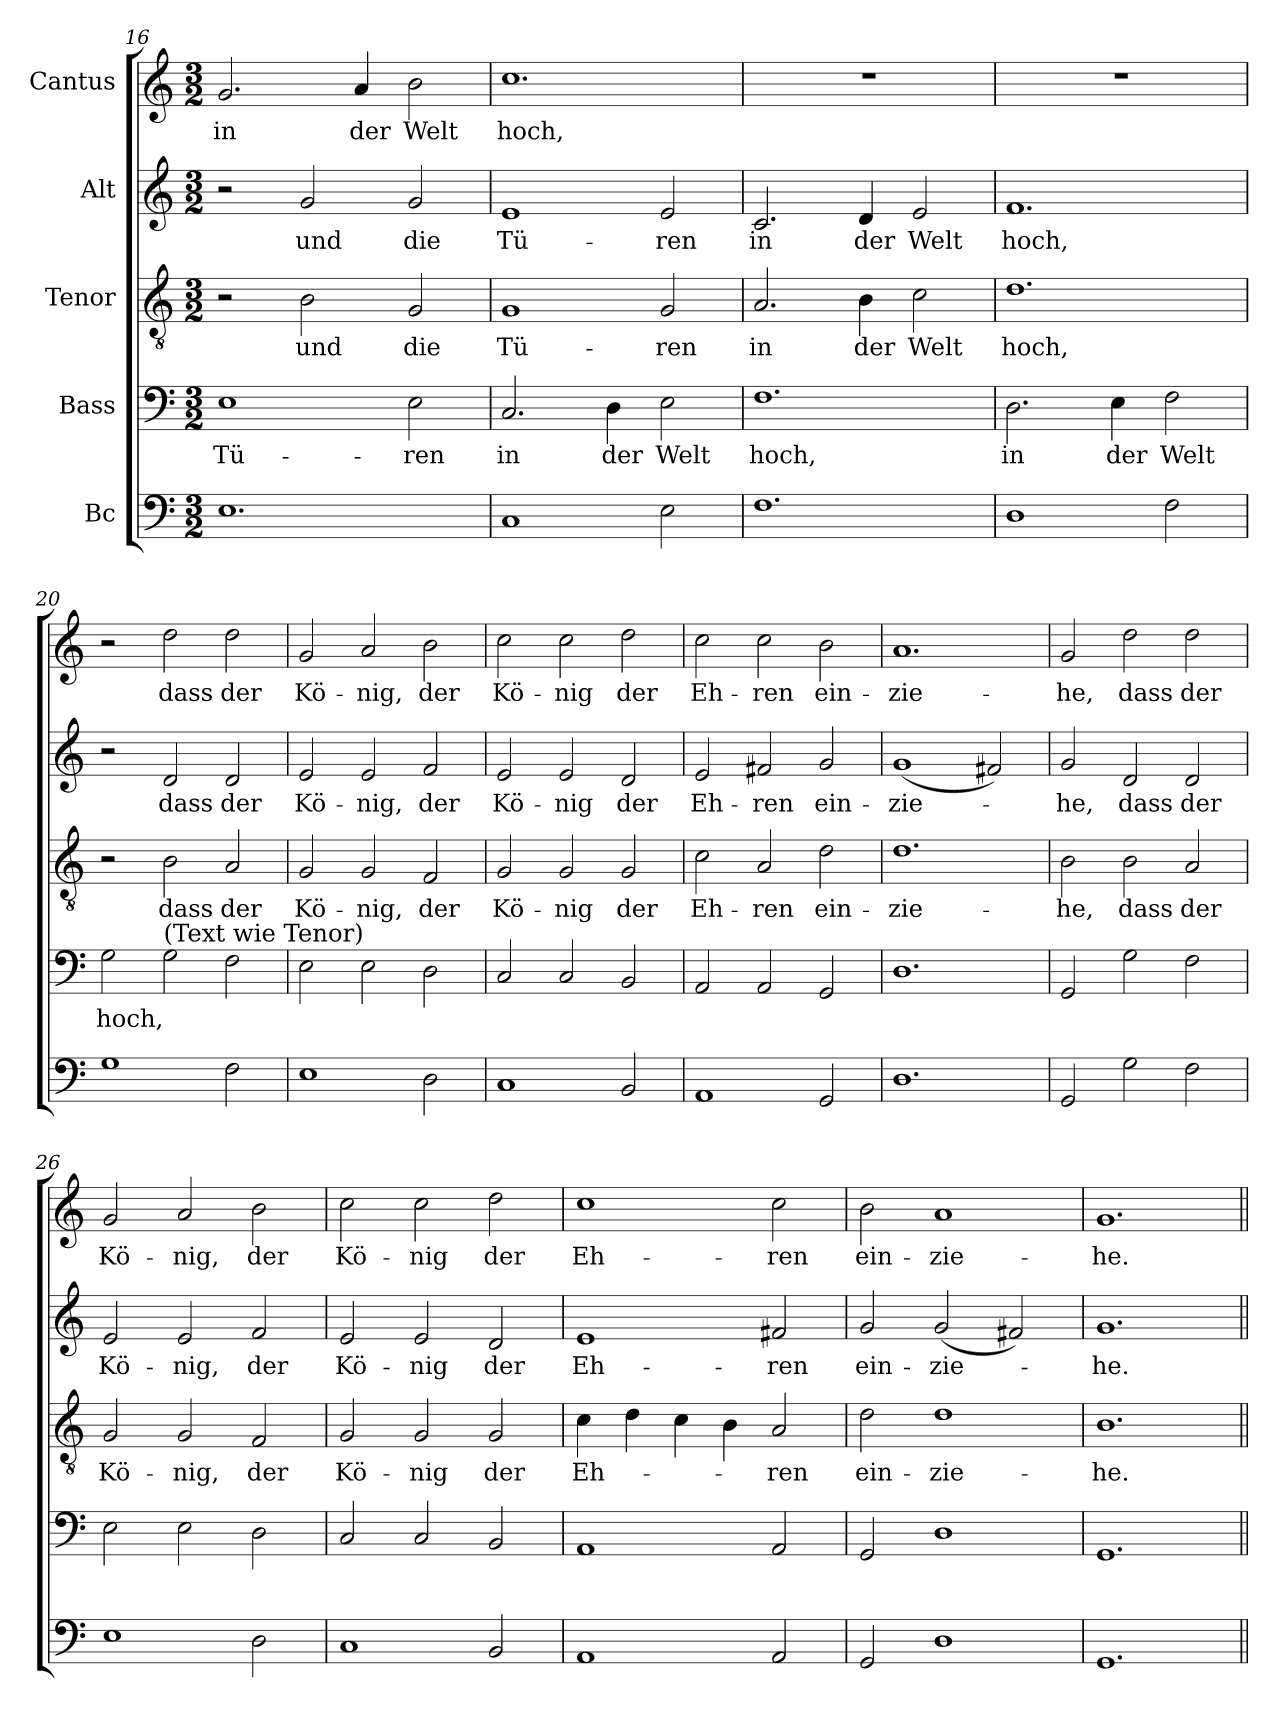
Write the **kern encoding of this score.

**kern	**kern	**text	**kern	**text	**kern	**text	**kern	**text
*part5	*part4	*part4	*part3	*part3	*part2	*part2	*part1	*part1
*staff5	*staff4	*staff4	*staff3	*staff3	*staff2	*staff2	*staff1	*staff1
*I"Bc	*I"Bass	*	*I"Tenor	*	*I"Alt	*	*I"Cantus	*
*clefF4	*clefF4	*	*clefGv2	*	*clefG2	*	*clefG2	*
*k[]	*k[]	*	*k[]	*	*k[]	*	*k[]	*
*M3/2	*M3/2	*	*M3/2	*	*M3/2	*	*M3/2	*
=16	=16	=16	=16	=16	=16	=16	=16	=16
!	!	!LO:LY:b	!	!	!	!	!	!LO:LY:b
1.E	1E	Tü-	2r	.	2r	.	2.g/	in
!	!	!	!	!LO:LY:b	!	!LO:LY:b	!	!
.	.	.	2B\	und	2g/	und	.	.
!	!	!	!	!	!	!	!	!LO:LY:b
.	.	.	.	.	.	.	4a/	der
!	!	!LO:LY:b	!	!LO:LY:b	!	!LO:LY:b	!	!LO:LY:b
.	2E\	-ren	2G/	die	2g/	die	2b\	Welt
=17	=17	=17	=17	=17	=17	=17	=17	=17
!	!	!LO:LY:b	!	!LO:LY:b	!	!LO:LY:b	!	!LO:LY:b
1C	2.C/	in	1G	Tü-	1e	Tü-	1.cc	hoch,
!	!	!LO:LY:b	!	!	!	!	!	!
.	4D\	der	.	.	.	.	.	.
!	!	!LO:LY:b	!	!LO:LY:b	!	!LO:LY:b	!	!
2E\	2E\	Welt	2G/	-ren	2e/	-ren	.	.
=18	=18	=18	=18	=18	=18	=18	=18	=18
!	!	!LO:LY:b	!	!LO:LY:b	!	!LO:LY:b	!	!
1.F	1.F	hoch,	2.A/	in	2.c/	in	1.r	.
!	!	!	!	!LO:LY:b	!	!LO:LY:b	!	!
.	.	.	4B\	der	4d/	der	.	.
!	!	!	!	!LO:LY:b	!	!LO:LY:b	!	!
.	.	.	2c\	Welt	2e/	Welt	.	.
!!LO:PB:g=z
=19	=19	=19	=19	=19	=19	=19	=19	=19
!	!	!LO:LY:b	!	!LO:LY:b	!	!LO:LY:b	!	!
1D	2.D\	in	1.d	hoch,	1.f	hoch,	1.r	.
!	!	!LO:LY:b	!	!	!	!	!	!
.	4E\	der	.	.	.	.	.	.
!	!	!LO:LY:b	!	!	!	!	!	!
2F\	2F\	Welt	.	.	.	.	.	.
=20	=20	=20	=20	=20	=20	=20	=20	=20
!	!	!LO:LY:b	!	!	!	!	!	!
1G	2G\	hoch,	2r	.	2r	.	2r	.
!	!LO:TX:a:t=(Text wie Tenor)	!	!	!	!	!	!	!
!	!	!	!	!LO:LY:b	!	!LO:LY:b	!	!LO:LY:b
.	2G\	.	2B\	dass	2d/	dass	2dd\	dass
!	!	!	!	!LO:LY:b	!	!LO:LY:b	!	!LO:LY:b
2F\	2F\	.	2A/	der	2d/	der	2dd\	der
=21	=21	=21	=21	=21	=21	=21	=21	=21
!	!	!	!	!LO:LY:b	!	!LO:LY:b	!	!LO:LY:b
1E	2E\	.	2G/	Kö-	2e/	Kö-	2g/	Kö-
!	!	!	!	!LO:LY:b	!	!LO:LY:b	!	!LO:LY:b
.	2E\	.	2G/	-nig,	2e/	-nig,	2a/	-nig,
!	!	!	!	!LO:LY:b	!	!LO:LY:b	!	!LO:LY:b
2D\	2D\	.	2F/	der	2f/	der	2b\	der
=22	=22	=22	=22	=22	=22	=22	=22	=22
!	!	!	!	!LO:LY:b	!	!LO:LY:b	!	!LO:LY:b
1C	2C/	.	2G/	Kö-	2e/	Kö-	2cc\	Kö-
!	!	!	!	!LO:LY:b	!	!LO:LY:b	!	!LO:LY:b
.	2C/	.	2G/	-nig	2e/	-nig	2cc\	-nig
!	!	!	!	!LO:LY:b	!	!LO:LY:b	!	!LO:LY:b
2BB/	2BB/	.	2G/	der	2d/	der	2dd\	der
=23	=23	=23	=23	=23	=23	=23	=23	=23
!	!	!	!	!LO:LY:b	!	!LO:LY:b	!	!LO:LY:b
1AA	2AA/	.	2c\	Eh-	2e/	Eh-	2cc\	Eh-
!	!	!	!	!LO:LY:b	!	!LO:LY:b	!	!LO:LY:b
.	2AA/	.	2A/	-ren	2f#X/	-ren	2cc\	-ren
!	!	!	!	!LO:LY:b	!	!LO:LY:b	!	!LO:LY:b
2GG/	2GG/	.	2d\	ein-	2g/	ein-	2b\	ein-
=24	=24	=24	=24	=24	=24	=24	=24	=24
!	!	!	!	!LO:LY:b	!	!LO:LY:b	!	!LO:LY:b
1.D	1.D	.	1.d	-zie-	(1g	-zie-	1.a	-zie-
.	.	.	.	.	2f#X/)	.	.	.
!!LO:LB:g=z
=25	=25	=25	=25	=25	=25	=25	=25	=25
!	!	!	!	!LO:LY:b	!	!LO:LY:b	!	!LO:LY:b
2GG/	2GG/	.	2B\	-he,	2g/	-he,	2g/	-he,
!	!	!	!	!LO:LY:b	!	!LO:LY:b	!	!LO:LY:b
2G\	2G\	.	2B\	dass	2d/	dass	2dd\	dass
!	!	!	!	!LO:LY:b	!	!LO:LY:b	!	!LO:LY:b
2F\	2F\	.	2A/	der	2d/	der	2dd\	der
=26	=26	=26	=26	=26	=26	=26	=26	=26
!	!	!	!	!LO:LY:b	!	!LO:LY:b	!	!LO:LY:b
1E	2E\	.	2G/	Kö-	2e/	Kö-	2g/	Kö-
!	!	!	!	!LO:LY:b	!	!LO:LY:b	!	!LO:LY:b
.	2E\	.	2G/	-nig,	2e/	-nig,	2a/	-nig,
!	!	!	!	!LO:LY:b	!	!LO:LY:b	!	!LO:LY:b
2D\	2D\	.	2F/	der	2f/	der	2b\	der
=27	=27	=27	=27	=27	=27	=27	=27	=27
!	!	!	!	!LO:LY:b	!	!LO:LY:b	!	!LO:LY:b
1C	2C/	.	2G/	Kö-	2e/	Kö-	2cc\	Kö-
!	!	!	!	!LO:LY:b	!	!LO:LY:b	!	!LO:LY:b
.	2C/	.	2G/	-nig	2e/	-nig	2cc\	-nig
!	!	!	!	!LO:LY:b	!	!LO:LY:b	!	!LO:LY:b
2BB/	2BB/	.	2G/	der	2d/	der	2dd\	der
=28	=28	=28	=28	=28	=28	=28	=28	=28
!	!	!	!	!LO:LY:b	!	!LO:LY:b	!	!LO:LY:b
1AA	1AA	.	4c\	Eh-	1e	Eh-	1cc	Eh-
.	.	.	4d\	.	.	.	.	.
.	.	.	4c\	.	.	.	.	.
.	.	.	4B\	.	.	.	.	.
!	!	!	!	!LO:LY:b	!	!LO:LY:b	!	!LO:LY:b
2AA/	2AA/	.	2A/	-ren	2f#X/	-ren	2cc\	-ren
=29	=29	=29	=29	=29	=29	=29	=29	=29
!	!	!	!	!LO:LY:b	!	!LO:LY:b	!	!LO:LY:b
2GG/	2GG/	.	2d\	ein-	2g/	ein-	2b\	ein-
!	!	!	!	!LO:LY:b	!	!LO:LY:b	!	!LO:LY:b
1D	1D	.	1d	-zie-	(2g/	-zie-	1a	-zie-
.	.	.	.	.	2f#X/)	.	.	.
=30	=30	=30	=30	=30	=30	=30	=30	=30
!	!	!	!	!LO:LY:b	!	!LO:LY:b	!	!LO:LY:b
1.GG	1.GG	.	1.B	-he.	1.g	-he.	1.g	-he.
=||	=||	=||	=||	=||	=||	=||	=||	=||
*-	*-	*-	*-	*-	*-	*-	*-	*-
